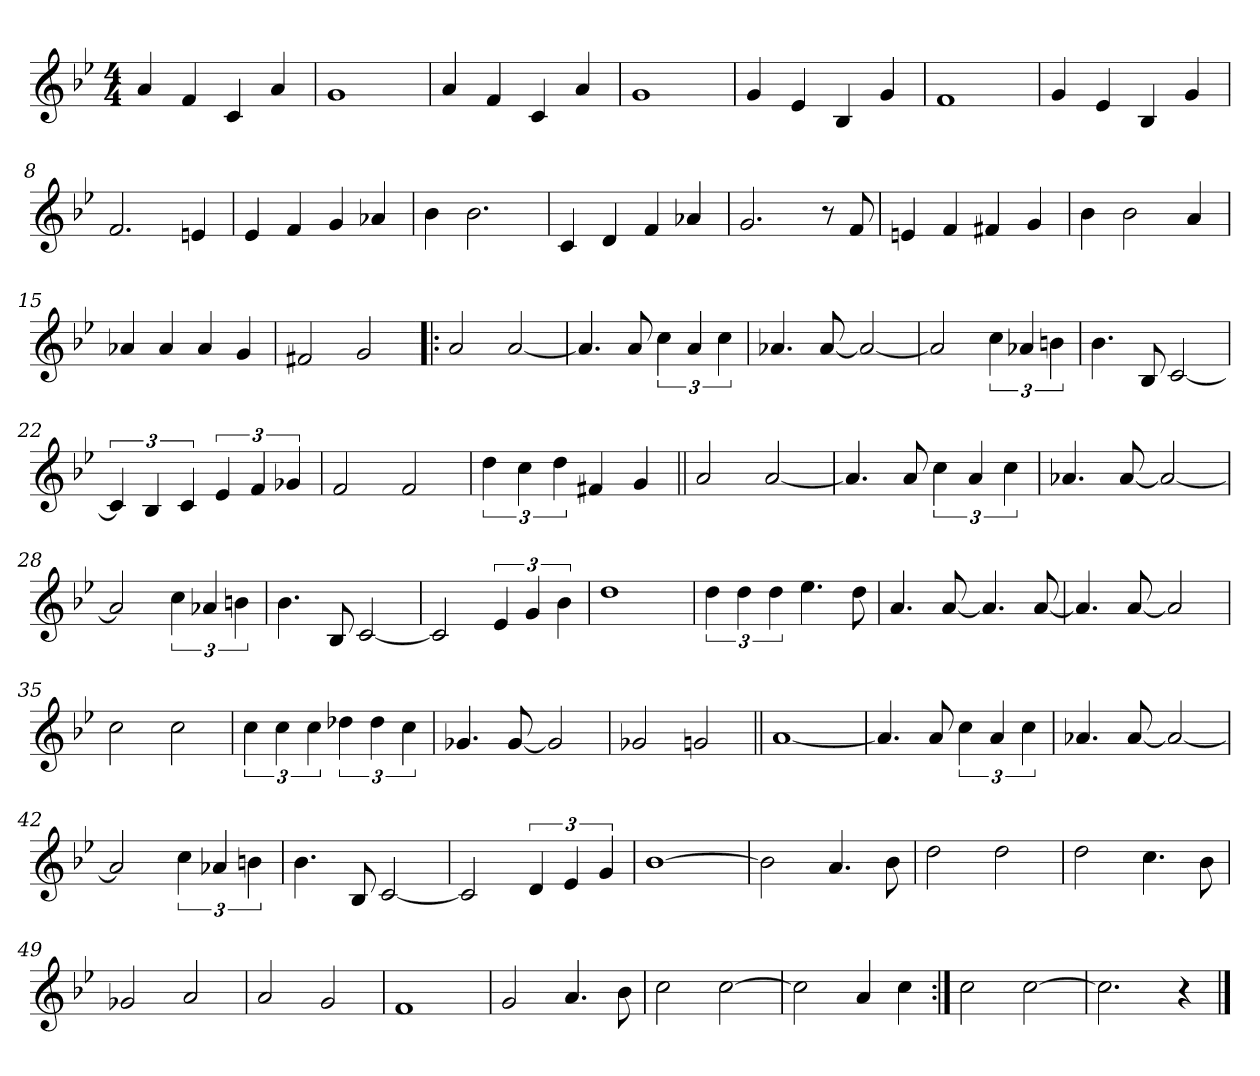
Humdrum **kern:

**kern
*part1
*staff1
*clefG2
*k[b-e-]
*B-:
*M4/4
=1
4a/
4f/
4c/
4a/
=2
1g
=3
4a/
4f/
4c/
4a/
=4
1g
=5
4g/
4e-/
4B-/
4g/
=6
1f
=7
4g/
4e-/
4B-/
4g/
!!LO:LB:g=z
=8
2.f/
4en/
=9
4e-/
4f/
4g/
4a-X/
=10
4b-\
2.b-\
=11
4c/
4d/
4f/
4a-X/
=12
2.g/
8r
8f/
=13
4en/
4f/
4f#X/
4g/
=14
4b-\
2b-\
4a/
!!LO:LB:g=z
=15
4a-X/
4a-/
4a-/
4g/
=16
2f#X/
2g/
=17!|:
2a/
[2a/
=18
4.a/]
8a/
6cc\
6a/
6cc\
=19
4.a-X/
[8a-/
2a-/_
=20
2a-/]
6cc\
6a-X/
6bn\
!!LO:LB:g=z
=21
4.b-\
8B-/
[2c/
=22
6c/]
6B-/
6c/
6e-/
6f/
6g-X/
=23
2f/
2f/
=24
6dd\
6cc\
6dd\
4f#X/
4g/
=25||
2a/
[2a/
=26
4.a/]
8a/
6cc\
6a/
6cc\
!!LO:LB:g=z
=27
4.a-X/
[8a-/
2a-/_
=28
2a-/]
6cc\
6a-X/
6bn\
=29
4.b-\
8B-/
[2c/
=30
2c/]
6e-/
6g/
6b-\
=31
1dd
=32
6dd\
6dd\
6dd\
4.ee-\
8dd\
!!LO:LB:g=z
=33
4.a/
[8a/
4.a/]
[8a/
=34
4.a/]
[8a/
2a/]
=35
2cc\
2cc\
=36
6cc\
6cc\
6cc\
6dd-X\
6dd-\
6cc\
=37
4.g-X/
[8g-/
2g-/]
=38
2g-X/
2gn/
!!LO:LB:g=z
=39||
[1a
=40
4.a/]
8a/
6cc\
6a/
6cc\
=41
4.a-X/
[8a-/
2a-/_
=42
2a-/]
6cc\
6a-X/
6bn\
=43
4.b-\
8B-/
[2c/
=44
2c/]
6d/
6e-/
6g/
=45
[1b-
!!LO:LB:g=z
=46
2b-\]
4.a/
8b-\
=47
2dd\
2dd\
=48
2dd\
4.cc\
8b-\
=49
2g-X/
2a/
=50
2a/
2g/
=51
1f
=52
2g/
4.a/
8b-\
!!LO:PB:g=z
=53
2cc\
[2cc\
=54
2cc\]
4a/
4cc\
=55:|!
2cc\
[2cc\
=56
2.cc\]
4r
==
*-
